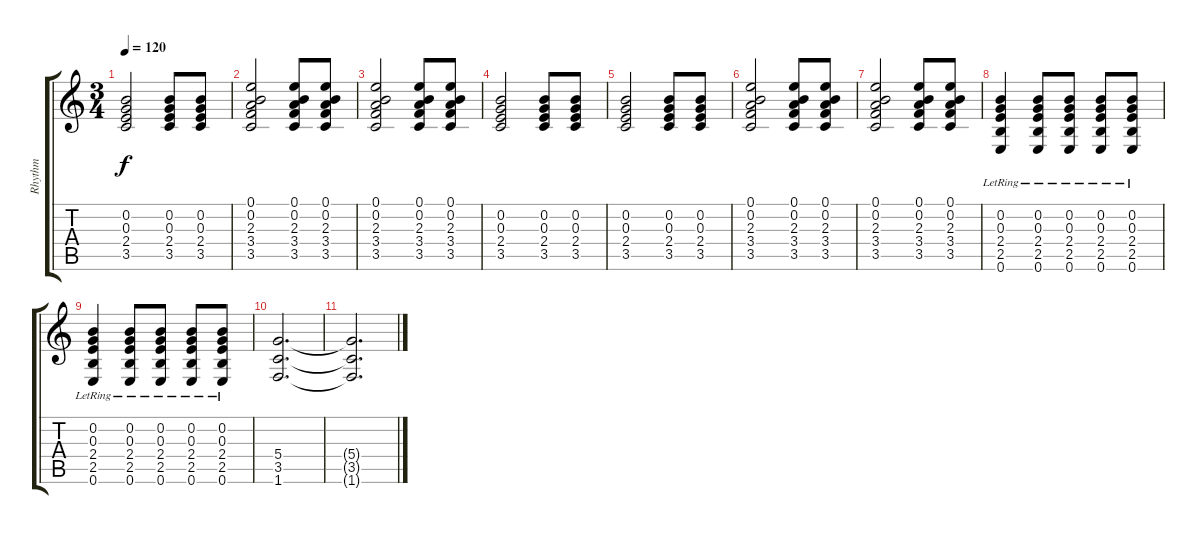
\track ("Rhythm" "Rhythm") {instrument acousticguitarsteel}
\staff {score tabs}
\tuning (E4 B3 G3 D3 A2 E2) {hide}
\ts (3 4)
\tempo 120
\clef g2
\ks c
(0.2 0.3 2.4 3.5).2{dy f} (0.2 0.3 2.4 3.5).8 (0.2 0.3 2.4 3.5).8 |
(0.1 0.2 2.3 3.4 3.5).2 (0.1 0.2 2.3 3.4 3.5).8 (0.1 0.2 2.3 3.4 3.5).8 |
(0.1 0.2 2.3 3.4 3.5).2 (0.1 0.2 2.3 3.4 3.5).8 (0.1 0.2 2.3 3.4 3.5).8 |
(0.2 0.3 2.4 3.5).2 (0.2 0.3 2.4 3.5).8 (0.2 0.3 2.4 3.5).8 |
(0.2 0.3 2.4 3.5).2 (0.2 0.3 2.4 3.5).8 (0.2 0.3 2.4 3.5).8 |
(0.1 0.2 2.3 3.4 3.5).2 (0.1 0.2 2.3 3.4 3.5).8 (0.1 0.2 2.3 3.4 3.5).8 |
(0.1 0.2 2.3 3.4 3.5).2 (0.1 0.2 2.3 3.4 3.5).8 (0.1 0.2 2.3 3.4 3.5).8 |
(0.2 0.3 2.4{lr} 2.5 0.6).4 (0.2 0.3 2.4{lr} 2.5 0.6).8 (0.2 0.3 2.4{lr} 2.5 0.6).8 (0.2 0.3 2.4{lr} 2.5 0.6).8 (0.2 0.3 2.4{lr} 2.5 0.6).8 |
(0.2 0.3 2.4{lr} 2.5 0.6).4 (0.2 0.3 2.4{lr} 2.5 0.6).8 (0.2 0.3 2.4{lr} 2.5 0.6).8 (0.2 0.3 2.4 2.5{lr} 0.6).8 (0.2 0.3 2.4{lr} 2.5 0.6).8 |
(5.4 3.5 1.6).2{d} |
(5.4{t} 3.5{t} 1.6{t}).2{d}
